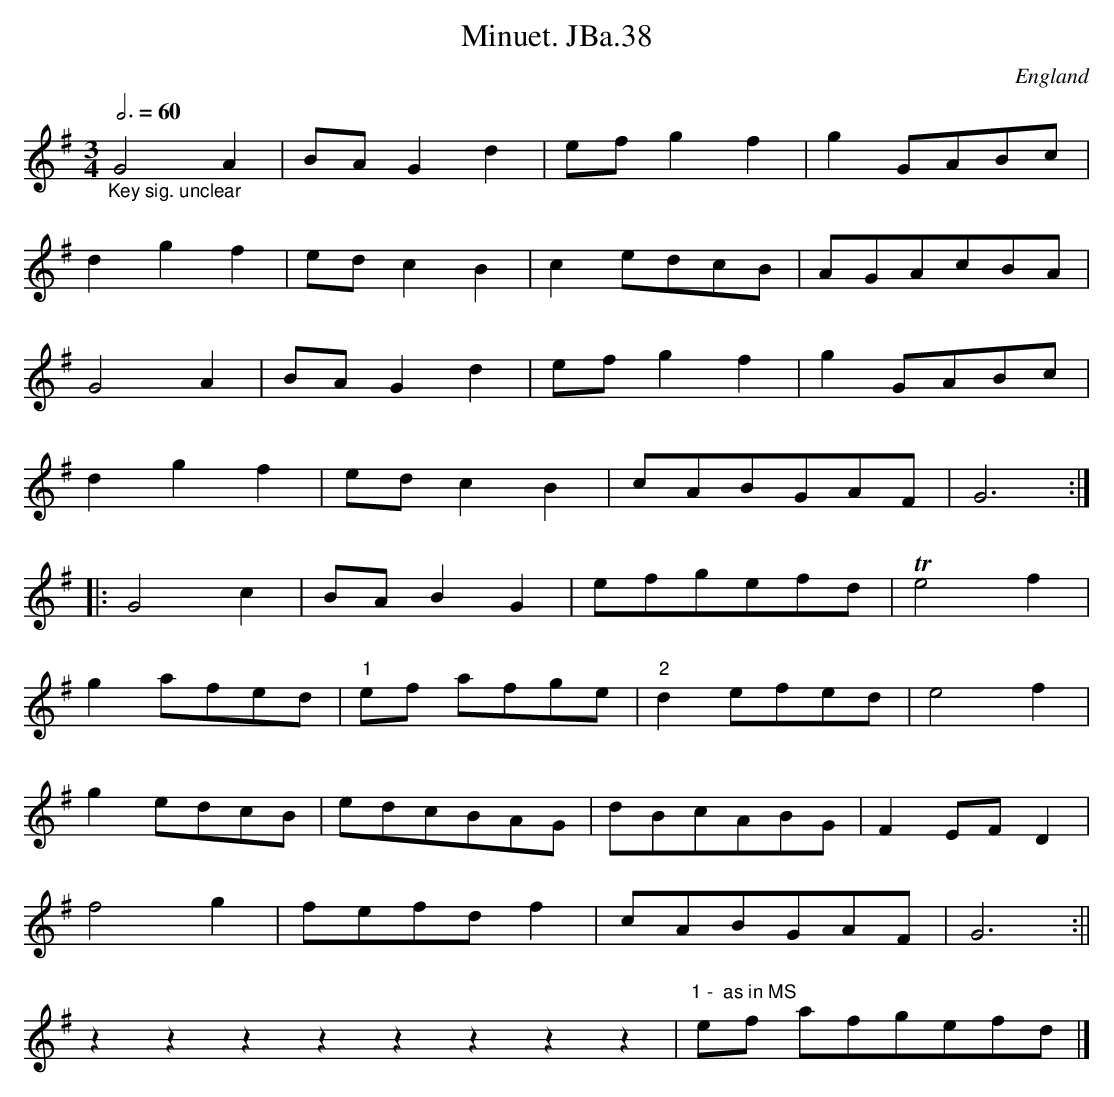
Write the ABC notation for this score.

X:1
T:Minuet. JBa.38
L:1/4
M:3/4
O:England
Q:3/4=60
K:G major
"_Key sig. unclear"
G2 A | B/A/G d | e/f/ gf | g G/A/B/c/ |!
dgf | e/d/ cB |c e/d/c/B/ | A/G/A/c/B/A/ |!
G2 A | B/A/ G d | e/f/ g f |g G/A/B/c/ |!
dgf | e/d/ cB | c/A/B/G/A/F/ | G3 :|!
|:G2c | B/A/ BG | e/f/g/e/f/d/ | !trill!e2 f |!
g a/f/e/d/ | "1"e/f/ a/f/g/e/ | "2"d e/f/e/d/ | e2 f |!
g e/d/c/B/ | e/d/c/B/A/G/ | d/B/c/A/B/G/ | F E/F/ D |!
f2 g | f/e/f/d/ f| c/A/B/G/A/F/ | G3 :||!
zzzzzzzz |  "1 -  as in MS" e/f/ a/f/g/e/f/d/|]
